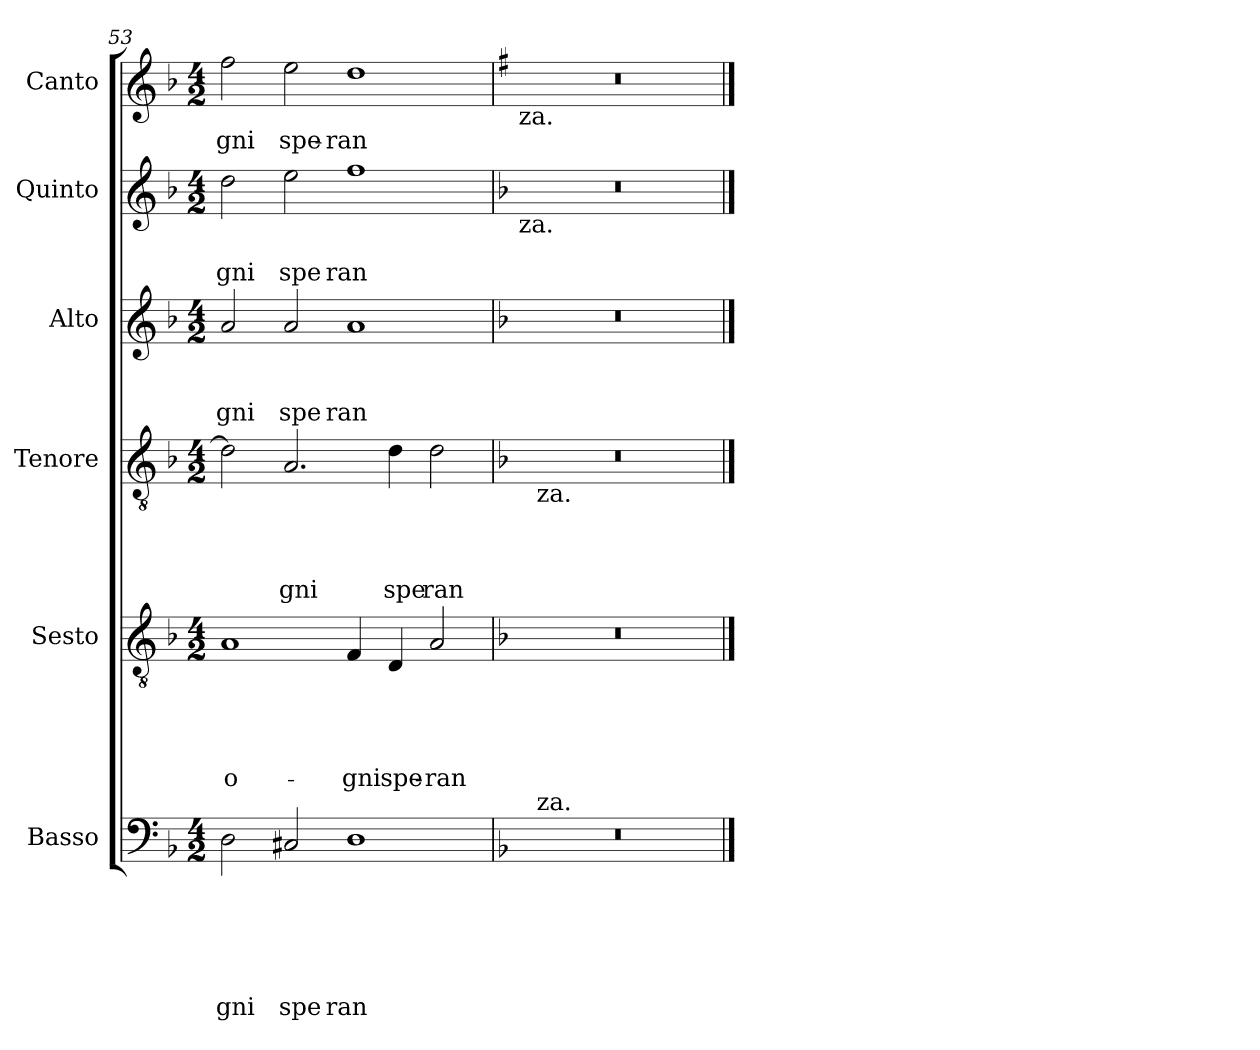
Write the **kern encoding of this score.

**kern	**text	**text	**text	**text	**text	**text	**kern	**text	**text	**text	**text	**text	**kern	**text	**text	**text	**text	**kern	**text	**text	**text	**kern	**text	**text	**kern	**text
*part6	*part6	*part6	*part6	*part6	*part6	*part6	*part5	*part5	*part5	*part5	*part5	*part5	*part4	*part4	*part4	*part4	*part4	*part3	*part3	*part3	*part3	*part2	*part2	*part2	*part1	*part1
*staff6	*staff6	*staff6	*staff6	*staff6	*staff6	*staff6	*staff5	*staff5	*staff5	*staff5	*staff5	*staff5	*staff4	*staff4	*staff4	*staff4	*staff4	*staff3	*staff3	*staff3	*staff3	*staff2	*staff2	*staff2	*staff1	*staff1
*I"Basso	*	*	*	*	*	*	*I"Sesto	*	*	*	*	*	*I"Tenore	*	*	*	*	*I"Alto	*	*	*	*I"Quinto	*	*	*I"Canto	*
*clefF4	*	*	*	*	*	*	*clefGv2	*	*	*	*	*	*clefGv2	*	*	*	*	*clefG2	*	*	*	*clefG2	*	*	*clefG2	*
*k[b-]	*	*	*	*	*	*	*k[b-]	*	*	*	*	*	*k[b-]	*	*	*	*	*k[b-]	*	*	*	*k[b-]	*	*	*k[b-]	*
*F:	*	*	*	*	*	*	*F:	*	*	*	*	*	*F:	*	*	*	*	*F:	*	*	*	*F:	*	*	*F:	*
*M4/2	*	*	*	*	*	*	*M4/2	*	*	*	*	*	*M4/2	*	*	*	*	*M4/2	*	*	*	*M4/2	*	*	*M4/2	*
=53	=53	=53	=53	=53	=53	=53	=53	=53	=53	=53	=53	=53	=53	=53	=53	=53	=53	=53	=53	=53	=53	=53	=53	=53	=53	=53
!	!	!	!	!	!	!LO:LY:b	!	!	!	!	!	!LO:LY:b	!	!	!	!	!	!	!	!	!LO:LY:b	!	!	!LO:LY:b	!	!LO:LY:b
2D\	.	.	.	.	.	gni	1A	.	.	.	.	o-	2d\]	.	.	.	.	2a/	.	.	gni	2dd\	.	gni	2ff\	-gni
!	!	!	!	!	!	!LO:LY:b	!	!	!	!	!	!	!	!	!	!	!LO:LY:b	!	!	!	!LO:LY:b	!	!	!LO:LY:b	!	!LO:LY:b
2C#X/	.	.	.	.	.	spe	.	.	.	.	.	.	2.A/	.	.	.	gni	2a/	.	.	spe	2ee\	.	spe	2ee\	spe-
!	!	!	!	!	!	!LO:LY:b	!	!	!	!	!	!LO:LY:b	!	!	!	!	!	!	!	!	!LO:LY:b	!	!	!LO:LY:b	!	!LO:LY:b
1D	.	.	.	.	.	ran	4F/	.	.	.	.	-gni	.	.	.	.	.	1a	.	.	ran	1ff	.	ran	1dd	-ran-
!	!	!	!	!	!	!	!	!	!	!	!	!LO:LY:b	!	!	!	!	!LO:LY:b	!	!	!	!	!	!	!	!	!
.	.	.	.	.	.	.	4D/	.	.	.	.	spe-	4d\	.	.	.	spe	.	.	.	.	.	.	.	.	.
!	!	!	!	!	!	!	!	!	!	!	!	!LO:LY:b	!	!	!	!	!LO:LY:b	!	!	!	!	!	!	!	!	!
.	.	.	.	.	.	.	2A/	.	.	.	.	-ran-	2d\	.	.	.	ran	.	.	.	.	.	.	.	.	.
=54	=54	=54	=54	=54	=54	=54	=54	=54	=54	=54	=54	=54	=54	=54	=54	=54	=54	=54	=54	=54	=54	=54	=54	=54	=54	=54
*	*	*	*	*	*	*	*	*	*	*	*	*	*	*	*	*	*	*	*	*	*	*	*	*	*k[f#]	*
*	*	*	*	*	*	*	*	*	*	*	*	*	*	*	*	*	*	*	*	*	*	*	*	*	*G:	*
!	!	!	!	!	!	!	!	!	!	!	!	!	!	!	!	!	!	!	!	!	!	!	!	!	!LO:TX:b:t=za.	!
!	!	!	!	!	!	!	!	!	!	!	!	!	!	!	!	!	!	!	!	!	!	!LO:TX:b:t=za.	!	!	!	!
!	!	!	!	!	!	!	!	!	!	!	!	!	!LO:TX:a:t=za.	!	!	!	!	!	!	!	!	!	!	!	!	!
*^	*	*	*	*	*	*	*	*	*	*	*	*	*^	*	*	*	*	*	*	*	*	*	*	*	*	*
0r	16ryy	.	.	.	.	.	.	0r	.	.	.	.	.	0r	16ryy	.	.	.	.	0r	.	.	.	0r	.	.	0r	.
!	!	!	!	!	!	!	!	!	!	!	!	!	!	!	!LO:TX:b:t=za.	!	!	!	!	!	!	!	!	!	!	!	!	!
!	!LO:TX:a:t=za.	!	!	!	!	!	!	!	!	!	!	!	!	!	!	!	!	!	!	!	!	!	!	!	!	!	!	!
.	1ryy	.	.	.	.	.	.	.	.	.	.	.	.	.	1ryy	.	.	.	.	.	.	.	.	.	.	.	.	.
.	2...ryy	.	.	.	.	.	.	.	.	.	.	.	.	.	2...ryy	.	.	.	.	.	.	.	.	.	.	.	.	.
*v	*v	*	*	*	*	*	*	*	*	*	*	*	*	*v	*v	*	*	*	*	*	*	*	*	*	*	*	*	*
==	==	==	==	==	==	==	==	==	==	==	==	==	==	==	==	==	==	==	==	==	==	==	==	==	==	==
*-	*-	*-	*-	*-	*-	*-	*-	*-	*-	*-	*-	*-	*-	*-	*-	*-	*-	*-	*-	*-	*-	*-	*-	*-	*-	*-
